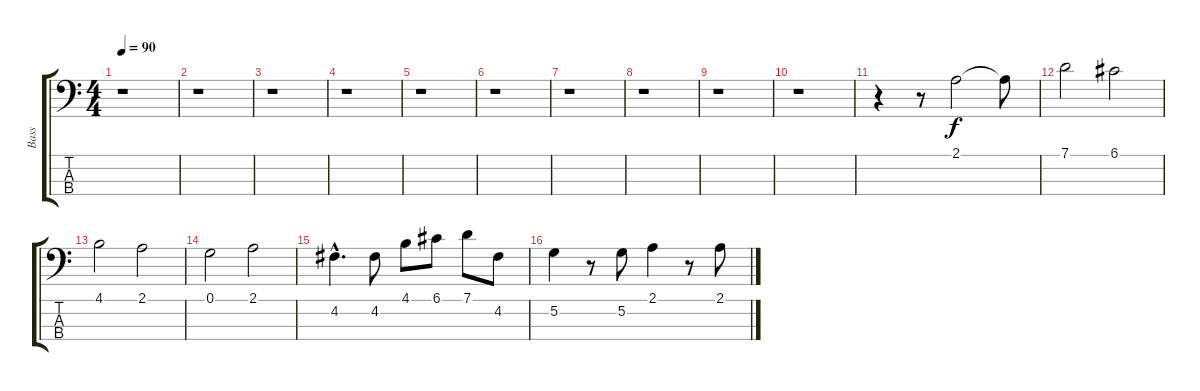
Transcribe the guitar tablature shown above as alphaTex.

\track ("Bass" "Bass") {instrument electricbassfinger}
\staff {score tabs}
\tuning (G2 D2 A1 E1) {hide}
\ts (4 4)
\tempo 90
\clef f4
\ks c
r.1{dy f instrument electricbassfinger} |
r.1 |
r.1 |
r.1 |
r.1 |
r.1 |
r.1 |
r.1 |
r.1 |
r.1 |
r.4 r.8 2.1.2 2.1{t}.8 |
7.1.2 6.1.2 |
4.1.2 2.1.2 |
0.1.2 2.1.2 |
4.2{hac}.4{d} 4.2.8 4.1.8 6.1.8 7.1.8 4.2.8 |
5.2.4 r.8 5.2.8 2.1.4 r.8 2.1.8
